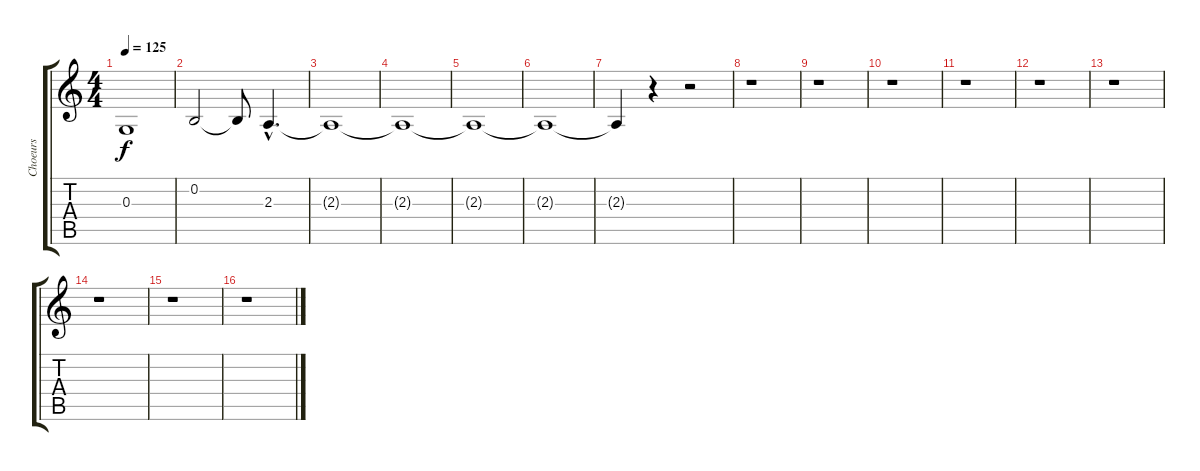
\track ("Choeurs" "Choeurs") {instrument pad4choir}
\staff {score tabs}
\tuning (E4 B3 G3 D3 A2 E2) {hide}
\ts (4 4)
\tempo 125
\clef g2
\ks c
0.3{t}.1{dy f} |
0.2.2 0.2{t}.8 2.3{hac}.4{d} |
2.3{t}.1 |
2.3{t}.1 |
2.3{t}.1 |
2.3{t}.1 |
2.3{t}.4 r.4 r.2 |
r.1 |
r.1 |
r.1 |
r.1 |
r.1 |
r.1 |
r.1 |
r.1 |
r.1
